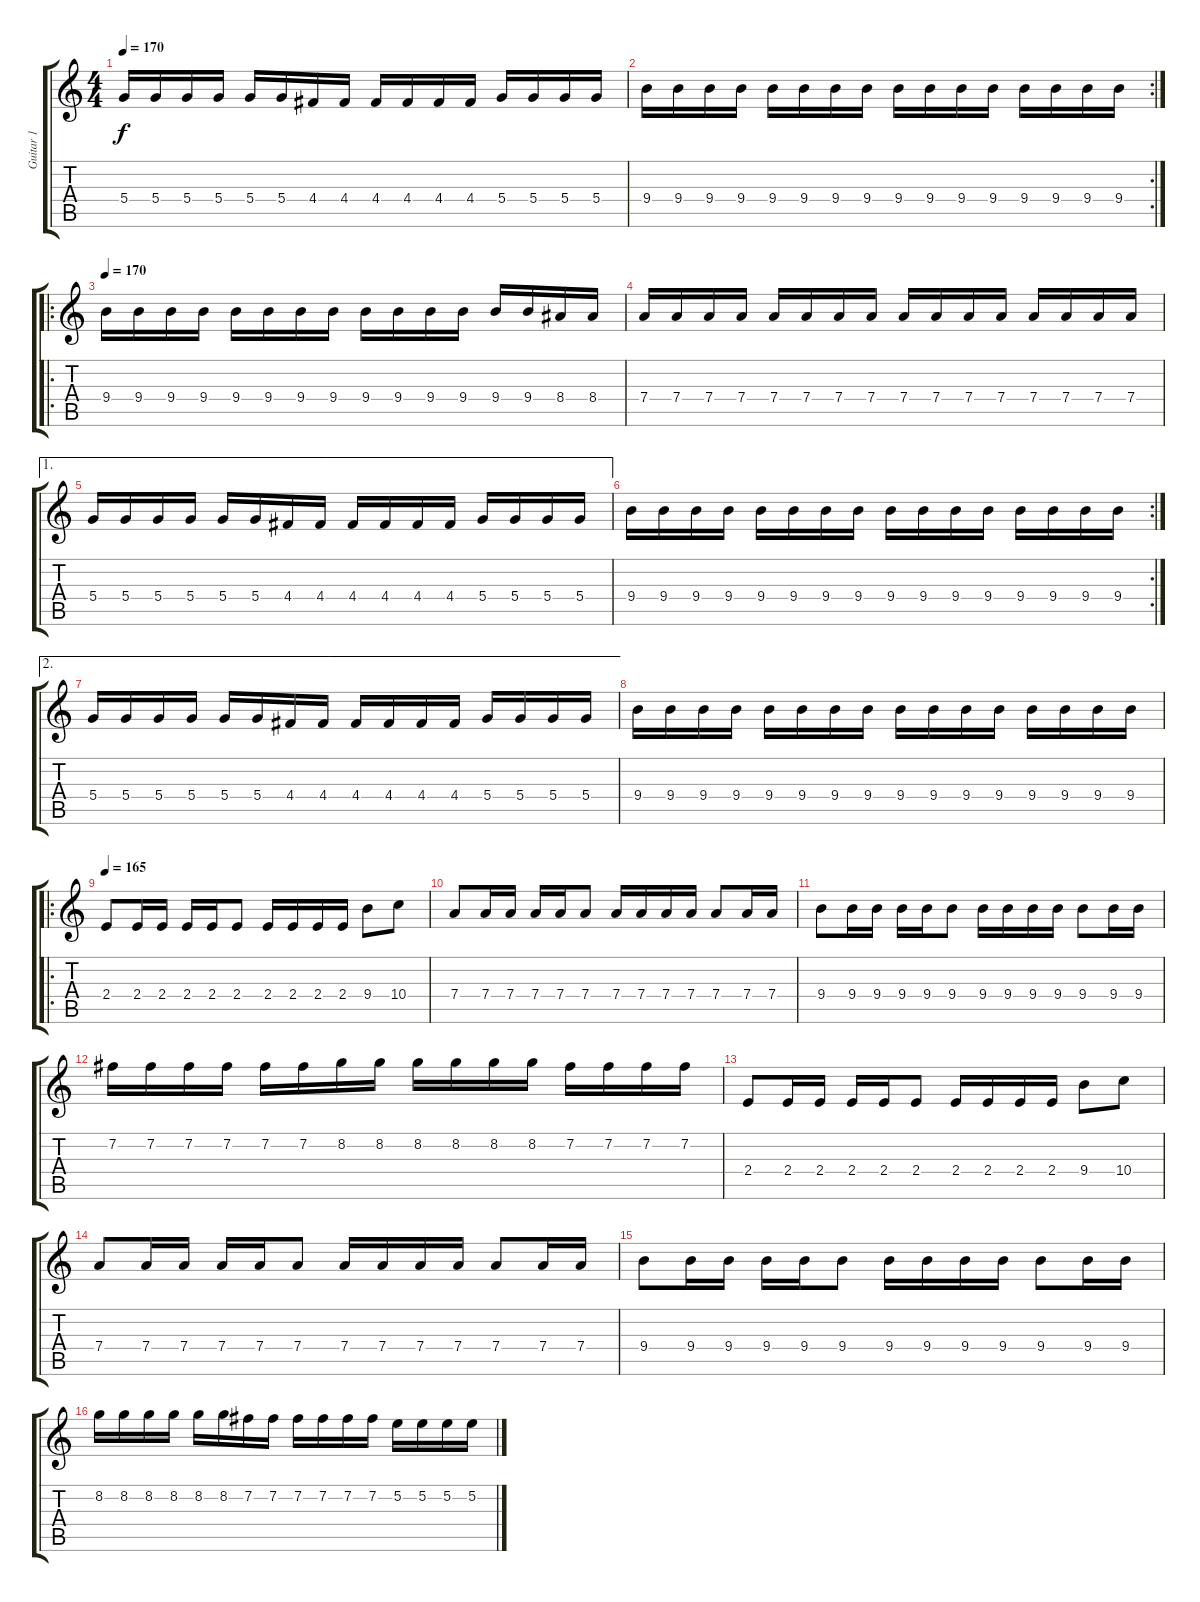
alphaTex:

\track ("Guitar 1" "Guitar 1") {instrument distortionguitar}
\staff {score tabs}
\tuning (E4 B3 G3 D3 A2 E2) {hide}
\ts (4 4)
\tempo 170
\clef g2
\ks c
5.4.16{dy f} 5.4.16 5.4.16 5.4.16 5.4.16 5.4.16 4.4.16 4.4.16 4.4.16 4.4.16 4.4.16 4.4.16 5.4.16 5.4.16 5.4.16 5.4.16 |
\rc 2
9.4.16 9.4.16 9.4.16 9.4.16 9.4.16 9.4.16 9.4.16 9.4.16 9.4.16 9.4.16 9.4.16 9.4.16 9.4.16 9.4.16 9.4.16 9.4.16 |
\ro
\tempo 170
9.4.16 9.4.16 9.4.16 9.4.16 9.4.16 9.4.16 9.4.16 9.4.16 9.4.16 9.4.16 9.4.16 9.4.16 9.4.16 9.4.16 8.4.16 8.4.16 |
7.4.16 7.4.16 7.4.16 7.4.16 7.4.16 7.4.16 7.4.16 7.4.16 7.4.16 7.4.16 7.4.16 7.4.16 7.4.16 7.4.16 7.4.16 7.4.16 |
\ae 1
5.4.16 5.4.16 5.4.16 5.4.16 5.4.16 5.4.16 4.4.16 4.4.16 4.4.16 4.4.16 4.4.16 4.4.16 5.4.16 5.4.16 5.4.16 5.4.16 |
\rc 2
9.4.16 9.4.16 9.4.16 9.4.16 9.4.16 9.4.16 9.4.16 9.4.16 9.4.16 9.4.16 9.4.16 9.4.16 9.4.16 9.4.16 9.4.16 9.4.16 |
\ae 2
5.4.16 5.4.16 5.4.16 5.4.16 5.4.16 5.4.16 4.4.16 4.4.16 4.4.16 4.4.16 4.4.16 4.4.16 5.4.16 5.4.16 5.4.16 5.4.16 |
9.4.16 9.4.16 9.4.16 9.4.16 9.4.16 9.4.16 9.4.16 9.4.16 9.4.16 9.4.16 9.4.16 9.4.16 9.4.16 9.4.16 9.4.16 9.4.16 |
\ro
\tempo 165
2.4.8 2.4.16 2.4.16 2.4.16 2.4.16 2.4.8 2.4.16 2.4.16 2.4.16 2.4.16 9.4.8 10.4.8 |
7.4.8 7.4.16 7.4.16 7.4.16 7.4.16 7.4.8 7.4.16 7.4.16 7.4.16 7.4.16 7.4.8 7.4.16 7.4.16 |
9.4.8 9.4.16 9.4.16 9.4.16 9.4.16 9.4.8 9.4.16 9.4.16 9.4.16 9.4.16 9.4.8 9.4.16 9.4.16 |
7.2.16 7.2.16 7.2.16 7.2.16 7.2.16 7.2.16 8.2.16 8.2.16 8.2.16 8.2.16 8.2.16 8.2.16 7.2.16 7.2.16 7.2.16 7.2.16 |
2.4.8 2.4.16 2.4.16 2.4.16 2.4.16 2.4.8 2.4.16 2.4.16 2.4.16 2.4.16 9.4.8 10.4.8 |
7.4.8 7.4.16 7.4.16 7.4.16 7.4.16 7.4.8 7.4.16 7.4.16 7.4.16 7.4.16 7.4.8 7.4.16 7.4.16 |
9.4.8 9.4.16 9.4.16 9.4.16 9.4.16 9.4.8 9.4.16 9.4.16 9.4.16 9.4.16 9.4.8 9.4.16 9.4.16 |
8.2.16 8.2.16 8.2.16 8.2.16 8.2.16 8.2.16 7.2.16 7.2.16 7.2.16 7.2.16 7.2.16 7.2.16 5.2.16 5.2.16 5.2.16 5.2.16
